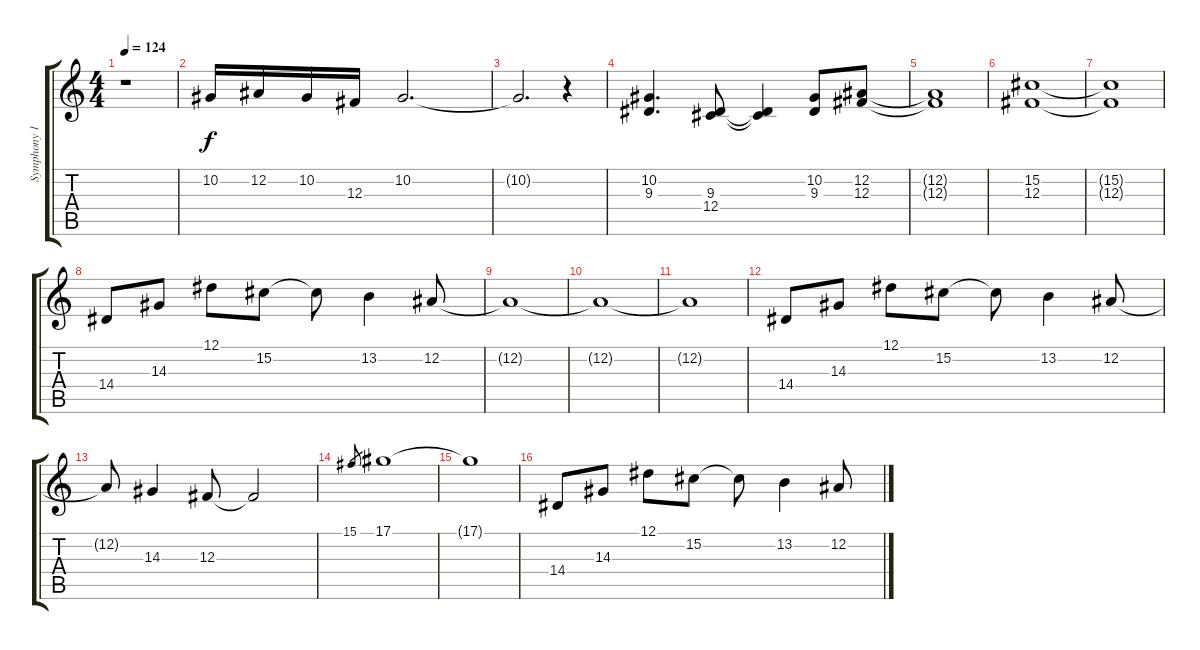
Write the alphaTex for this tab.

\track ("Symphony 1" "Symphony 1") {instrument stringensemble1}
\staff {score tabs}
\tuning (Eb4 Bb3 Gb3 Db3 Ab2 Eb2) {hide}
\ts (4 4)
\tempo 124
\clef g2
\ks c
r.1{dy f instrument stringensemble1} |
10.2.16 12.2.16 10.2.16 12.3.16 10.2.2{d} |
10.2{t}.2{d} r.4 |
(10.2 9.3).4{d} (9.3 12.4).8 (9.3{t} 12.4{t}).4 (10.2 9.3).8 (12.2 12.3).8 |
(12.2{t} 12.3{t}).1 |
(15.2 12.3).1 |
(15.2{t} 12.3{t}).1 |
14.4.8 14.3.8 12.1.8 15.2.8 15.2{t}.8 13.2.4 12.2.8 |
12.2{t}.1 |
12.2{t}.1 |
12.2{t}.1 |
14.4.8 14.3.8 12.1.8 15.2.8 15.2{t}.8 13.2.4 12.2.8 |
12.2{t}.8 14.3.4 12.3.8 12.3{t}.2 |
15.1.8{gr} 17.1.1 |
17.1{t}.1 |
14.4.8 14.3.8 12.1.8 15.2.8 15.2{t}.8 13.2.4 12.2.8
